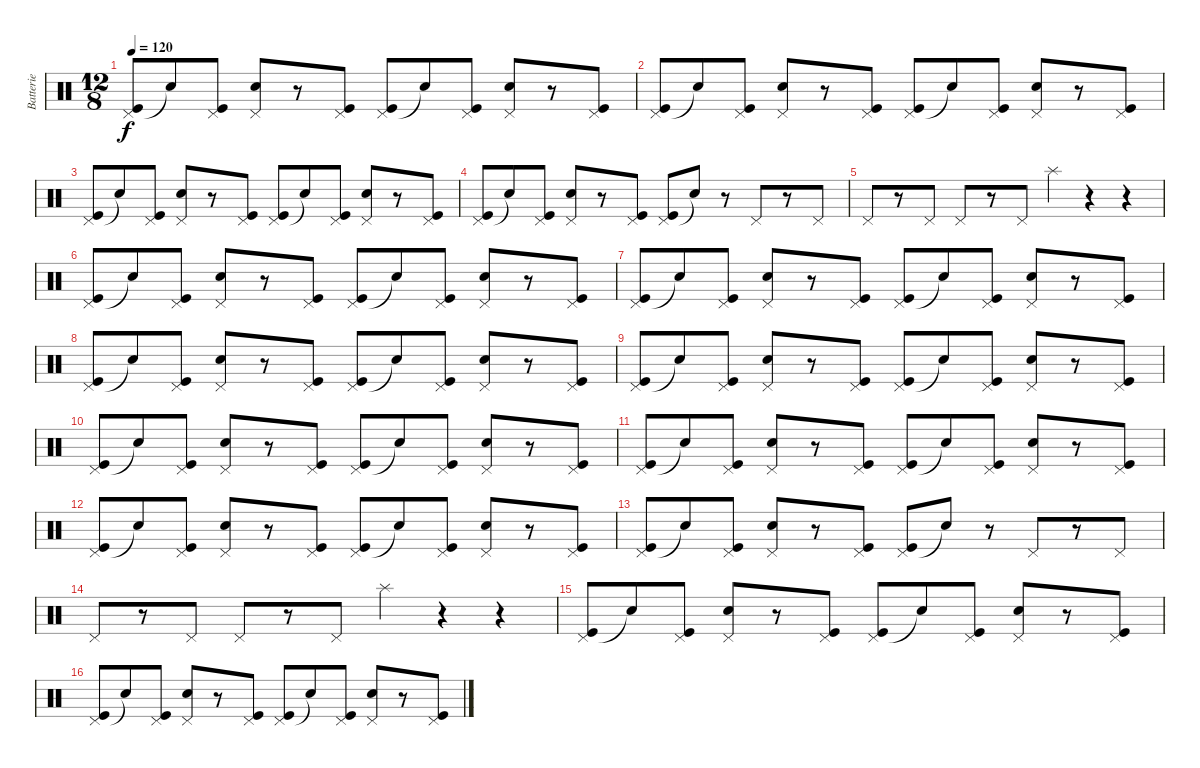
\track ("Batterie" "Batterie") {instrument percussion}
\staff {score}
\articulation defaults
\ts (12 8)
\tempo 120
\clef neutral
\ks c
("Pedal Hi-Hat (hit)" "Kick (hit)").8{dy f} "Snare (hit)"{t}.8 ("Pedal Hi-Hat (hit)" "Kick (hit)").8 ("Pedal Hi-Hat (hit)" "Snare (hit) 2").8 r.8 ("Pedal Hi-Hat (hit)" "Kick (hit)").8 ("Pedal Hi-Hat (hit)" "Kick (hit)").8 "Snare (hit)"{t}.8 ("Pedal Hi-Hat (hit)" "Kick (hit)").8 ("Pedal Hi-Hat (hit)" "Snare (hit) 2").8 r.8 ("Pedal Hi-Hat (hit)" "Kick (hit)").8 |
("Pedal Hi-Hat (hit)" "Kick (hit)").8 "Snare (hit)"{t}.8 ("Pedal Hi-Hat (hit)" "Kick (hit)").8 ("Pedal Hi-Hat (hit)" "Snare (hit) 2").8 r.8 ("Pedal Hi-Hat (hit)" "Kick (hit)").8 ("Pedal Hi-Hat (hit)" "Kick (hit)").8 "Snare (hit)"{t}.8 ("Pedal Hi-Hat (hit)" "Kick (hit)").8 ("Pedal Hi-Hat (hit)" "Snare (hit) 2").8 r.8 ("Pedal Hi-Hat (hit)" "Kick (hit)").8 |
("Pedal Hi-Hat (hit)" "Kick (hit)").8 "Snare (hit)"{t}.8 ("Pedal Hi-Hat (hit)" "Kick (hit)").8 ("Pedal Hi-Hat (hit)" "Snare (hit) 2").8 r.8 ("Pedal Hi-Hat (hit)" "Kick (hit)").8 ("Pedal Hi-Hat (hit)" "Kick (hit)").8 "Snare (hit)"{t}.8 ("Pedal Hi-Hat (hit)" "Kick (hit)").8 ("Pedal Hi-Hat (hit)" "Snare (hit) 2").8 r.8 ("Pedal Hi-Hat (hit)" "Kick (hit)").8 |
("Pedal Hi-Hat (hit)" "Kick (hit)").8 "Snare (hit)"{t}.8 ("Pedal Hi-Hat (hit)" "Kick (hit)").8 ("Pedal Hi-Hat (hit)" "Snare (hit) 2").8 r.8 ("Pedal Hi-Hat (hit)" "Kick (hit)").8 ("Pedal Hi-Hat (hit)" "Kick (hit)").8 "Snare (hit)"{t}.8 r.8 "Pedal Hi-Hat (hit)".8 r.8 "Pedal Hi-Hat (hit)".8 |
"Pedal Hi-Hat (hit)".8 r.8 "Pedal Hi-Hat (hit)".8 "Pedal Hi-Hat (hit)".8 r.8 "Pedal Hi-Hat (hit)".8 "Splash (hit)".4 r.4 r.4 |
("Pedal Hi-Hat (hit)" "Kick (hit)").8 "Snare (hit)"{t}.8 ("Pedal Hi-Hat (hit)" "Kick (hit)").8 ("Pedal Hi-Hat (hit)" "Snare (hit) 2").8 r.8 ("Pedal Hi-Hat (hit)" "Kick (hit)").8 ("Pedal Hi-Hat (hit)" "Kick (hit)").8 "Snare (hit)"{t}.8 ("Pedal Hi-Hat (hit)" "Kick (hit)").8 ("Pedal Hi-Hat (hit)" "Snare (hit) 2").8 r.8 ("Pedal Hi-Hat (hit)" "Kick (hit)").8 |
("Pedal Hi-Hat (hit)" "Kick (hit)").8 "Snare (hit)"{t}.8 ("Pedal Hi-Hat (hit)" "Kick (hit)").8 ("Pedal Hi-Hat (hit)" "Snare (hit) 2").8 r.8 ("Pedal Hi-Hat (hit)" "Kick (hit)").8 ("Pedal Hi-Hat (hit)" "Kick (hit)").8 "Snare (hit)"{t}.8 ("Pedal Hi-Hat (hit)" "Kick (hit)").8 ("Pedal Hi-Hat (hit)" "Snare (hit) 2").8 r.8 ("Pedal Hi-Hat (hit)" "Kick (hit)").8 |
("Pedal Hi-Hat (hit)" "Kick (hit)").8 "Snare (hit)"{t}.8 ("Pedal Hi-Hat (hit)" "Kick (hit)").8 ("Pedal Hi-Hat (hit)" "Snare (hit) 2").8 r.8 ("Pedal Hi-Hat (hit)" "Kick (hit)").8 ("Pedal Hi-Hat (hit)" "Kick (hit)").8 "Snare (hit)"{t}.8 ("Pedal Hi-Hat (hit)" "Kick (hit)").8 ("Pedal Hi-Hat (hit)" "Snare (hit) 2").8 r.8 ("Pedal Hi-Hat (hit)" "Kick (hit)").8 |
("Pedal Hi-Hat (hit)" "Kick (hit)").8 "Snare (hit)"{t}.8 ("Pedal Hi-Hat (hit)" "Kick (hit)").8 ("Pedal Hi-Hat (hit)" "Snare (hit) 2").8 r.8 ("Pedal Hi-Hat (hit)" "Kick (hit)").8 ("Pedal Hi-Hat (hit)" "Kick (hit)").8 "Snare (hit)"{t}.8 ("Pedal Hi-Hat (hit)" "Kick (hit)").8 ("Pedal Hi-Hat (hit)" "Snare (hit) 2").8 r.8 ("Pedal Hi-Hat (hit)" "Kick (hit)").8 |
("Pedal Hi-Hat (hit)" "Kick (hit)").8 "Snare (hit)"{t}.8 ("Pedal Hi-Hat (hit)" "Kick (hit)").8 ("Pedal Hi-Hat (hit)" "Snare (hit) 2").8 r.8 ("Pedal Hi-Hat (hit)" "Kick (hit)").8 ("Pedal Hi-Hat (hit)" "Kick (hit)").8 "Snare (hit)"{t}.8 ("Pedal Hi-Hat (hit)" "Kick (hit)").8 ("Pedal Hi-Hat (hit)" "Snare (hit) 2").8 r.8 ("Pedal Hi-Hat (hit)" "Kick (hit)").8 |
("Pedal Hi-Hat (hit)" "Kick (hit)").8 "Snare (hit)"{t}.8 ("Pedal Hi-Hat (hit)" "Kick (hit)").8 ("Pedal Hi-Hat (hit)" "Snare (hit) 2").8 r.8 ("Pedal Hi-Hat (hit)" "Kick (hit)").8 ("Pedal Hi-Hat (hit)" "Kick (hit)").8 "Snare (hit)"{t}.8 ("Pedal Hi-Hat (hit)" "Kick (hit)").8 ("Pedal Hi-Hat (hit)" "Snare (hit) 2").8 r.8 ("Pedal Hi-Hat (hit)" "Kick (hit)").8 |
("Pedal Hi-Hat (hit)" "Kick (hit)").8 "Snare (hit)"{t}.8 ("Pedal Hi-Hat (hit)" "Kick (hit)").8 ("Pedal Hi-Hat (hit)" "Snare (hit) 2").8 r.8 ("Pedal Hi-Hat (hit)" "Kick (hit)").8 ("Pedal Hi-Hat (hit)" "Kick (hit)").8 "Snare (hit)"{t}.8 ("Pedal Hi-Hat (hit)" "Kick (hit)").8 ("Pedal Hi-Hat (hit)" "Snare (hit) 2").8 r.8 ("Pedal Hi-Hat (hit)" "Kick (hit)").8 |
("Pedal Hi-Hat (hit)" "Kick (hit)").8 "Snare (hit)"{t}.8 ("Pedal Hi-Hat (hit)" "Kick (hit)").8 ("Pedal Hi-Hat (hit)" "Snare (hit) 2").8 r.8 ("Pedal Hi-Hat (hit)" "Kick (hit)").8 ("Pedal Hi-Hat (hit)" "Kick (hit)").8 "Snare (hit)"{t}.8 r.8 "Pedal Hi-Hat (hit)".8 r.8 "Pedal Hi-Hat (hit)".8 |
"Pedal Hi-Hat (hit)".8 r.8 "Pedal Hi-Hat (hit)".8 "Pedal Hi-Hat (hit)".8 r.8 "Pedal Hi-Hat (hit)".8 "Splash (hit)".4 r.4 r.4 |
\section ("" "")
("Pedal Hi-Hat (hit)" "Kick (hit)").8 "Snare (hit)"{t}.8 ("Pedal Hi-Hat (hit)" "Kick (hit)").8 ("Pedal Hi-Hat (hit)" "Snare (hit) 2").8 r.8 ("Pedal Hi-Hat (hit)" "Kick (hit)").8 ("Pedal Hi-Hat (hit)" "Kick (hit)").8 "Snare (hit)"{t}.8 ("Pedal Hi-Hat (hit)" "Kick (hit)").8 ("Pedal Hi-Hat (hit)" "Snare (hit) 2").8 r.8 ("Pedal Hi-Hat (hit)" "Kick (hit)").8 |
("Pedal Hi-Hat (hit)" "Kick (hit)").8 "Snare (hit)"{t}.8 ("Pedal Hi-Hat (hit)" "Kick (hit)").8 ("Pedal Hi-Hat (hit)" "Snare (hit) 2").8 r.8 ("Pedal Hi-Hat (hit)" "Kick (hit)").8 ("Pedal Hi-Hat (hit)" "Kick (hit)").8 "Snare (hit)"{t}.8 ("Pedal Hi-Hat (hit)" "Kick (hit)").8 ("Pedal Hi-Hat (hit)" "Snare (hit) 2").8 r.8 ("Pedal Hi-Hat (hit)" "Kick (hit)").8
